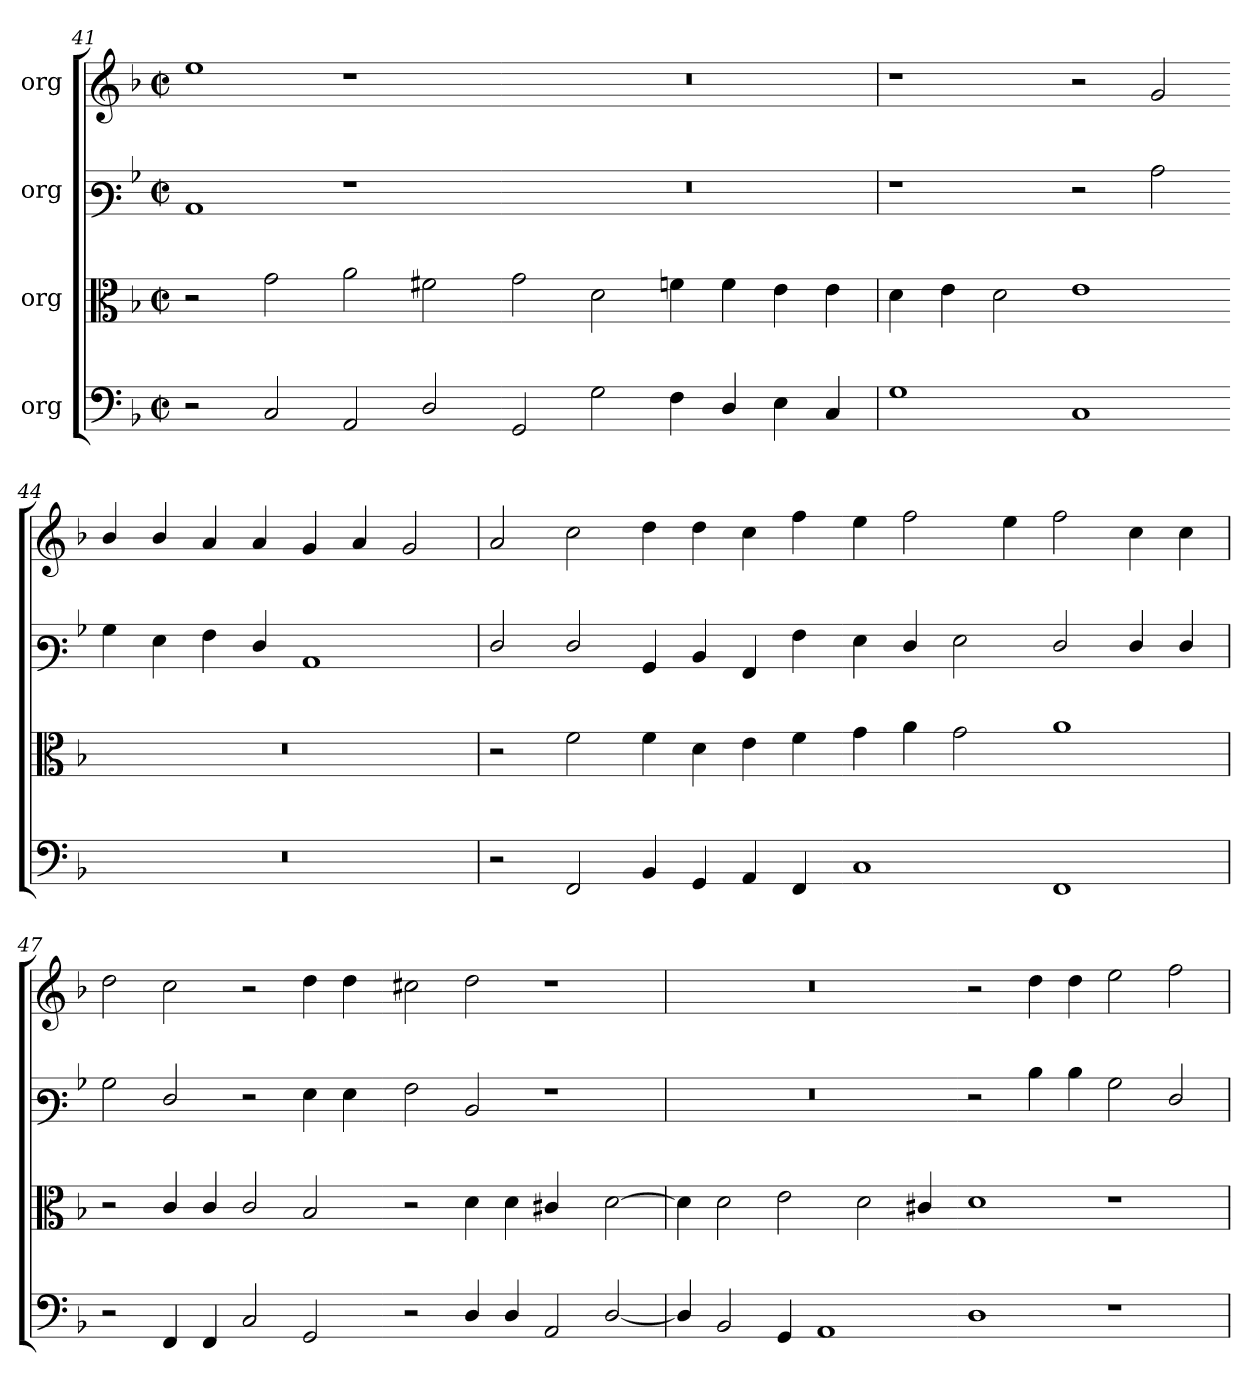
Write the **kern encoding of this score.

**kern	**kern	**kern	**kern
*part4	*part3	*part2	*part1
*staff4	*staff3	*staff2	*staff1
*I"org	*I"org	*I"org	*I"org
*clefF4	*clefC3	*clefF3	*clefG2
*k[b-]	*k[b-]	*k[b-]	*k[b-]
*M2/1	*M2/1	*M2/1	*M2/1
*met(c|)	*met(c|)	*met(c|)	*met(c|)
=41	=41	=41	=41
2r	2r	1C	1ee
2C/	2g\	.	.
2AA/	2a\	1r	1r
2D/	2f#X\	.	.
=42-	=42-	=42-	=42-
2GG/	2g\	0r	0r
2G\	2d\	.	.
4F\	4fn\	.	.
4D/	4f\	.	.
4E\	4e\	.	.
4C/	4e\	.	.
=43	=43	=43	=43
1G	4d\	1r	1r
.	4e\	.	.
.	2d\	.	.
1C	1e	2r	2r
.	.	2c\	2g/
=44-	=44-	=44-	=44-
0r	0r	4B-\	4b-/
.	.	4G\	4b-/
.	.	4A\	4a/
.	.	4F/	4a/
.	.	1C	4g/
.	.	.	4a/
.	.	.	2g/
=45	=45	=45	=45
2r	2r	2F/	2a/
2FF/	2f\	2F/	2cc\
4BB-/	4f\	4BB-/	4dd\
4GG/	4d\	4D/	4dd\
4AA/	4e\	4AA/	4cc\
4FF/	4f\	4A\	4ff\
=46-	=46-	=46-	=46-
1C	4g\	4G\	4ee\
.	4a\	4F/	2ff\
.	2g\	2G\	.
.	.	.	4ee\
1FF	1a	2F/	2ff\
.	.	4F/	4cc\
.	.	4F/	4cc\
=47	=47	=47	=47
2r	2r	2B-\	2dd\
4FF/	4c/	2F/	2cc\
4FF/	4c/	.	.
2C/	2c/	2r	2r
2GG/	2B-/	4G\	4dd\
.	.	4G\	4dd\
=48-	=48-	=48-	=48-
2r	2r	2A\	2cc#X\
4D/	4d\	2D/	2dd\
4D/	4d\	.	.
!	!LO:N:vis=4	!	!
2AA/	2c#X/	1r	1r
[2D/	[2d\	.	.
=49	=49	=49	=49
4D!/]	4d!\]	0r	0r
2BB-/	2d\	.	.
4GG/	2e\	.	.
1AA	.	.	.
.	2d\	.	.
.	4c#X/	.	.
=50-	=50-	=50-	=50-
1D	1d	2r	2r
.	.	4d\	4dd\
.	.	4d\	4dd\
1r	1r	2B-\	2ee\
.	.	2F/	2ff\
=	=	=	=
*-	*-	*-	*-
